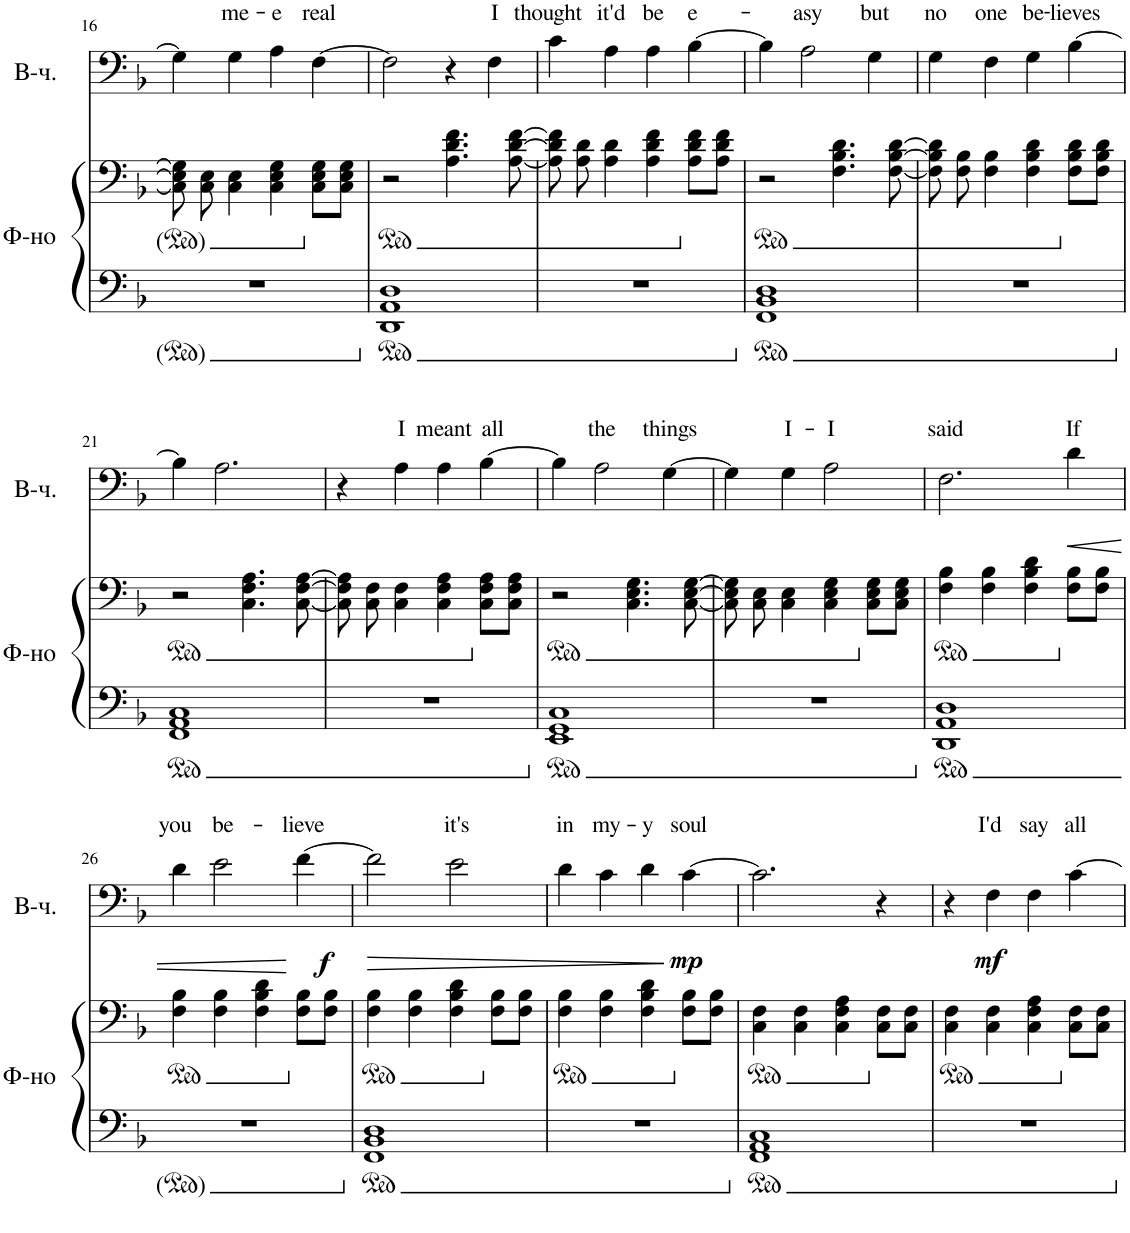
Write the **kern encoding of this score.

**kern	**kern	**kern	**text	**dynam
*part2	*part2	*part1	*part1	*part1
*staff3	*staff2	*staff1	*staff1	*staff1
*I"Фортепиано	*	*I"Виолончель	*	*
!!LO:PB:g=z
*clefF4	*clefF4	*clefF4	*	*
*k[b-]	*k[b-]	*k[b-]	*	*
*M4/4	*M4/4	*M4/4	*	*
=16	=16	=16	=16	=16
1r	8C\] 8E\] 8G\]	4G\]	.	.
.	8C\ 8E\	.	.	.
!	!	!	!LO:LY:a	!
.	4C\ 4E\	4G\	me-	.
!	!	!	!LO:LY:a	!
.	4C\ 4E\ 4G\	4A\	-e	.
!	!	!	!LO:LY:a	!
.	8C\ 8E\ 8G\L	[4F\	real	.
.	8C\ 8E\ 8G\J	.	.	.
=17	=17	=17	=17	=17
*	*ped	*	*	*
1DD 1AA 1D	2r	2F\]	.	.
.	4.A\ 4.d\ 4.f\	4r	.	.
!	!	!	!LO:LY:a	!
.	.	4F\	I	.
.	[8A\ [8d\ [8f\	.	.	.
=18	=18	=18	=18	=18
!	!	!	!LO:LY:a	!
1r	8A\] 8d\] 8f\]	4c\	thought	.
.	8A\ 8d\	.	.	.
!	!	!	!LO:LY:a	!
.	4A\ 4d\	4A\	it'd	.
!	!	!	!LO:LY:a	!
.	4A\ 4d\ 4f\	4A\	be	.
*	*Xped	*	*	*
!	!	!	!LO:LY:a	!
.	8A\ 8d\ 8f\L	[4B-\	e-	.
.	8A\ 8d\ 8f\J	.	.	.
=19	=19	=19	=19	=19
*	*ped	*	*	*
1FF 1BB- 1D	2r	4B-\]	.	.
!	!	!	!LO:LY:a	!
.	.	2A\	-asy	.
.	4.F\ 4.B-\ 4.d\	.	.	.
!	!	!	!LO:LY:a	!
.	.	4G\	but	.
.	[8F\ [8B-\ [8d\	.	.	.
=20	=20	=20	=20	=20
!	!	!	!LO:LY:a	!
1r	8F\] 8B-\] 8d\]	4G\	no	.
.	8F\ 8B-\	.	.	.
!	!	!	!LO:LY:a	!
.	4F\ 4B-\	4F\	one	.
!	!	!	!LO:LY:a	!
.	4F\ 4B-\ 4d\	4G\	be-	.
*	*Xped	*	*	*
!	!	!	!LO:LY:a	!
.	8F\ 8B-\ 8d\L	[4B-\	-lieves	.
.	8F\ 8B-\ 8d\J	.	.	.
!!LO:LB:g=z
=21	=21	=21	=21	=21
*	*ped	*	*	*
1FF 1AA 1C	2r	4B-\]	.	.
.	.	2.A\	.	.
.	4.C\ 4.F\ 4.A\	.	.	.
.	[8C\ [8F\ [8A\	.	.	.
=22	=22	=22	=22	=22
1r	8C\] 8F\] 8A\]	4r	.	.
.	8C\ 8F\	.	.	.
!	!	!	!LO:LY:a	!
.	4C\ 4F\	4A\	I	.
!	!	!	!LO:LY:a	!
.	4C\ 4F\ 4A\	4A\	meant	.
*	*Xped	*	*	*
!	!	!	!LO:LY:a	!
.	8C\ 8F\ 8A\L	[4B-\	all	.
.	8C\ 8F\ 8A\J	.	.	.
=23	=23	=23	=23	=23
*	*ped	*	*	*
1EE 1GG 1C	2r	4B-\]	.	.
!	!	!	!LO:LY:a	!
.	.	2A\	the	.
.	4.C\ 4.E\ 4.G\	.	.	.
!	!	!	!LO:LY:a	!
.	.	[4G\	things	.
.	[8C\ [8E\ [8G\	.	.	.
=24	=24	=24	=24	=24
1r	8C\] 8E\] 8G\]	4G\]	.	.
.	8C\ 8E\	.	.	.
!	!	!	!LO:LY:a	!
.	4C\ 4E\	4G\	I-	.
!	!	!	!LO:LY:a	!
.	4C\ 4E\ 4G\	2A\	-I	.
*	*Xped	*	*	*
.	8C\ 8E\ 8G\L	.	.	.
.	8C\ 8E\ 8G\J	.	.	.
=25	=25	=25	=25	=25
*ped	*	*	*	*
*	*ped	*	*	*
!	!	!	!LO:LY:a	!
1DD 1AA 1D	4F\ 4B-\	2.F\	said	.
.	4F\ 4B-\	.	.	.
.	4F\ 4B-\ 4d\	.	.	.
*	*Xped	*	*	*
!	!	!	!LO:LY:a	!LO:HP:b
.	8F\ 8B-\L	4d\	If	<
.	8F\ 8B-\J	.	.	.
!!LO:LB:g=z
=26	=26	=26	=26	=26
*	*ped	*	*	*
!	!	!	!LO:LY:a	!
1r	4F\ 4B-\	4d\	you	.
!	!	!	!LO:LY:a	!
.	4F\ 4B-\	2e\	be-	.
.	4F\ 4B-\ 4d\	.	.	.
*	*Xped	*	*	*
!	!	!	!LO:LY:a	!LO:DY:n=1:b
.	8F\ 8B-\L	[4f\	-lieve	[ f
.	8F\ 8B-\J	.	.	.
=27	=27	=27	=27	=27
*Xped	*	*	*	*
*ped	*	*	*	*
*	*ped	*	*	*
!	!	!	!	!LO:HP:b
1FF 1BB- 1D	4F\ 4B-\	2f\]	.	>
.	4F\ 4B-\	.	.	.
!	!	!	!LO:LY:a	!
.	4F\ 4B-\ 4d\	2e\	it's	.
*	*Xped	*	*	*
.	8F\ 8B-\L	.	.	.
.	8F\ 8B-\J	.	.	.
=28	=28	=28	=28	=28
*	*ped	*	*	*
!	!	!	!LO:LY:a	!
1r	4F\ 4B-\	4d\	in	.
!	!	!	!LO:LY:a	!
.	4F\ 4B-\	4c\	my-	.
!	!	!	!LO:LY:a	!
.	4F\ 4B-\ 4d\	4d\	-y	.
*	*Xped	*	*	*
!	!	!	!LO:LY:a	!LO:DY:n=1:b
.	8F\ 8B-\L	[4c\	soul	] mp
.	8F\ 8B-\J	.	.	.
=29	=29	=29	=29	=29
*Xped	*	*	*	*
*ped	*	*	*	*
*	*ped	*	*	*
1FF 1AA 1C	4C\ 4F\	2.c\]	.	.
.	4C\ 4F\	.	.	.
.	4C\ 4F\ 4A\	.	.	.
*	*Xped	*	*	*
.	8C\ 8F\L	4r	.	.
.	8C\ 8F\J	.	.	.
=30	=30	=30	=30	=30
*	*ped	*	*	*
1r	4C\ 4F\	4r	.	.
!	!	!	!LO:LY:a	!LO:DY:b
.	4C\ 4F\	4F\	I'd	mf
!	!	!	!LO:LY:a	!
.	4C\ 4F\ 4A\	4F\	say	.
*	*Xped	*	*	*
!	!	!	!LO:LY:a	!
.	8C\ 8F\L	[4c\	all	.
.	8C\ 8F\J	.	.	.
*Xped	*	*	*	*
=	=	=	=	=
*-	*-	*-	*-	*-
